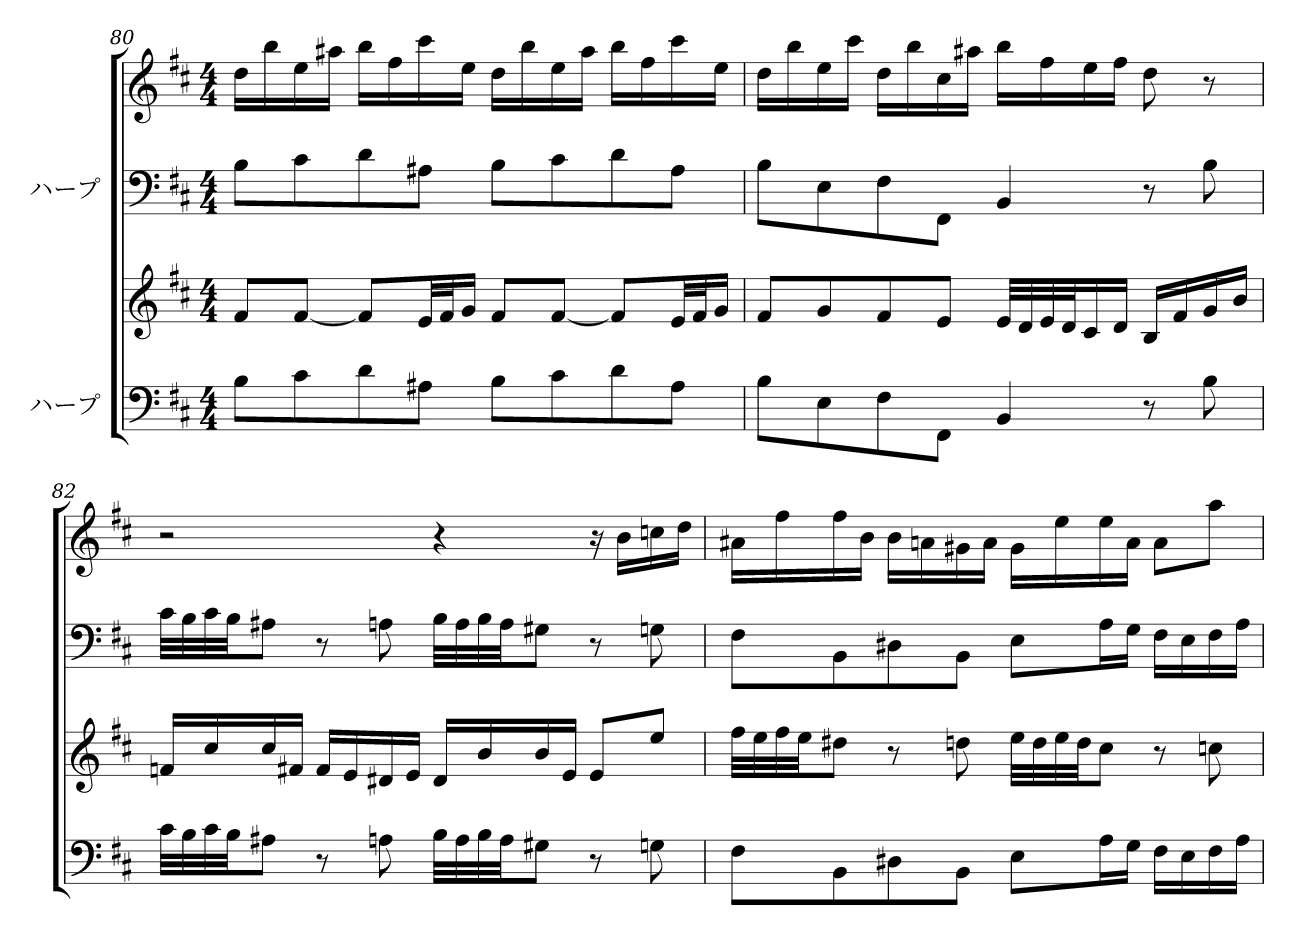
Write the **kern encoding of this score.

**kern	**kern	**kern	**kern
*part2	*part2	*part1	*part1
*staff4	*staff3	*staff2	*staff1
*I"ハープ	*	*I"ハープ	*
!!LO:LB:g=z
*clefF4	*clefG2	*clefF4	*clefG2
*k[f#c#]	*k[f#c#]	*k[f#c#]	*k[f#c#]
*M4/4	*M4/4	*M4/4	*M4/4
=80	=80	=80	=80
8B\L	8f#/L	8B\L	16dd\LL
.	.	.	16bb\
8c#\	[8f#/J	8c#\	16ee\
.	.	.	16aa#X\JJ
8d\	8f#/L]	8d\	16bb\LL
.	.	.	16ff#\
8A#X\J	32e/LL	8A#X\J	16ccc#\
.	32f#/J	.	.
.	16g/JJ	.	16ee\JJ
8B\L	8f#/L	8B\L	16dd\LL
.	.	.	16bb\
8c#\	[8f#/J	8c#\	16ee\
.	.	.	16aa#\JJ
8d\	8f#/L]	8d\	16bb\LL
.	.	.	16ff#\
8A#\J	32e/LL	8A#\J	16ccc#\
.	32f#/J	.	.
.	16g/JJ	.	16ee\JJ
=81	=81	=81	=81
8B\L	8f#/L	8B\L	16dd\LL
.	.	.	16bb\
8E\	8g/	8E\	16ee\
.	.	.	16ccc#\JJ
8F#\	8f#/	8F#\	16dd\LL
.	.	.	16bb\
8FF#\J	8e/J	8FF#\J	16cc#\
.	.	.	16aa#X\JJ
4BB/	32e/LLL	4BB/	16bb\LL
.	32d/	.	.
.	32e/	.	16ff#\
.	32d/J	.	.
.	16c#/	.	16ee\
.	16d/JJ	.	16ff#\JJ
8r	16B/LL	8r	8dd\
.	16f#/	.	.
8B\	16g/	8B\	8r
.	16b/JJ	.	.
!!LO:LB:g=z
=82	=82	=82	=82
32c#\LLL	16fn/LL	32c#\LLL	2r
32B\	.	32B\	.
32c#\	16cc#/	32c#\	.
32B\JJ	.	32B\JJ	.
8A#X\J	16cc#/	8A#X\J	.
.	16f#X/JJ	.	.
8r	16f#/LL	8r	.
.	16e/	.	.
8An\	16d#X/	8An\	.
.	16e/JJ	.	.
32B\LLL	16d#/LL	32B\LLL	4r
32A\	.	32A\	.
32B\	16b/	32B\	.
32A\JJ	.	32A\JJ	.
8G#X\J	16b/	8G#X\J	.
.	16e/JJ	.	.
8r	8e/L	8r	16r
.	.	.	16b\LL
8Gn\	8ee/J	8Gn\	16ccn\
.	.	.	16dd\JJ
=83	=83	=83	=83
8F#\L	32ff#\LLL	8F#\L	16a#X\LL
.	32ee\	.	.
.	32ff#\	.	16ff#\
.	32ee\JJ	.	.
8BB\	8dd#X\J	8BB\	16ff#\
.	.	.	16b\JJ
8D#X\	8r	8D#X\	16b\LL
.	.	.	16an\
8BB\J	8ddn\	8BB\J	16g#X\
.	.	.	16a\JJ
8E\L	32ee\LLL	8E\L	16g#\LL
.	32dd\	.	.
.	32ee\	.	16ee\
.	32dd\JJ	.	.
16A\L	8cc#\J	16A\L	16ee\
16G\JJ	.	16G\JJ	16a\JJ
16F#\LL	8r	16F#\LL	8a\L
16E\	.	16E\	.
16F#\	8ccn\	16F#\	8aa\J
16A\JJ	.	16A\JJ	.
=	=	=	=
*-	*-	*-	*-
